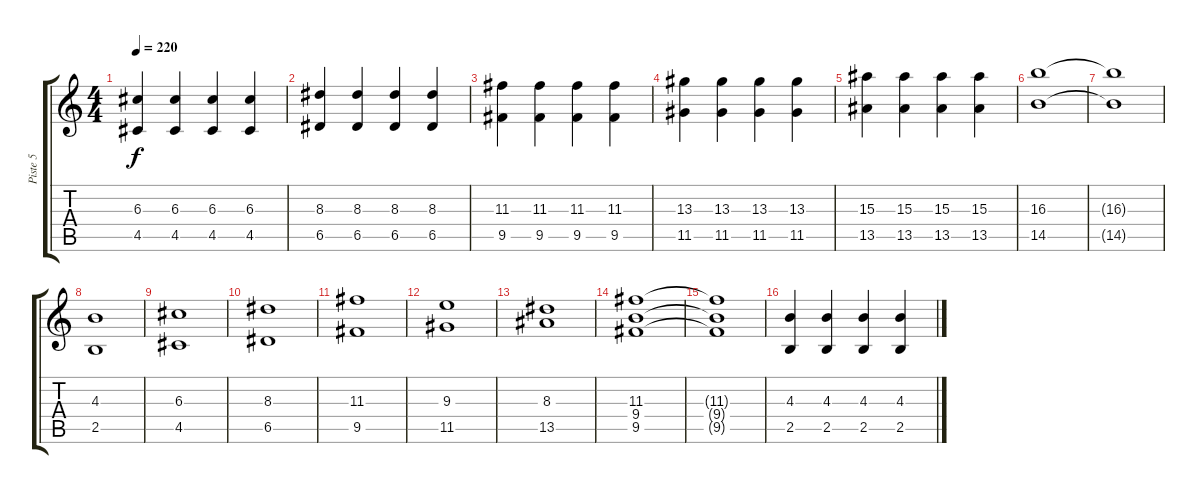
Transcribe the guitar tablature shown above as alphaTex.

\track ("Piste 5" "Piste 5") {instrument acousticguitarsteel}
\staff {score tabs}
\tuning (E4 B3 G3 D3 A2 E2) {hide}
\ts (4 4)
\tempo 220
\clef g2
\ks c
(6.3 4.5).4{dy f} (6.3 4.5).4 (6.3 4.5).4 (6.3 4.5).4 |
(8.3 6.5).4 (8.3 6.5).4 (8.3 6.5).4 (8.3 6.5).4 |
(11.3 9.5).4 (11.3 9.5).4 (11.3 9.5).4 (11.3 9.5).4 |
(13.3 11.5).4 (13.3 11.5).4 (13.3 11.5).4 (13.3 11.5).4 |
(15.3 13.5).4 (15.3 13.5).4 (15.3 13.5).4 (15.3 13.5).4 |
(16.3 14.5).1 |
(16.3{t} 14.5{t}).1 |
(4.3 2.5).1 |
(6.3 4.5).1 |
(8.3 6.5).1 |
(11.3 9.5).1 |
(9.3 11.5).1 |
(8.3 13.5).1 |
(11.3 9.4 9.5).1 |
(11.3{t} 9.4{t} 9.5{t}).1 |
(4.3 2.5).4 (4.3 2.5).4 (4.3 2.5).4 (4.3 2.5).4
